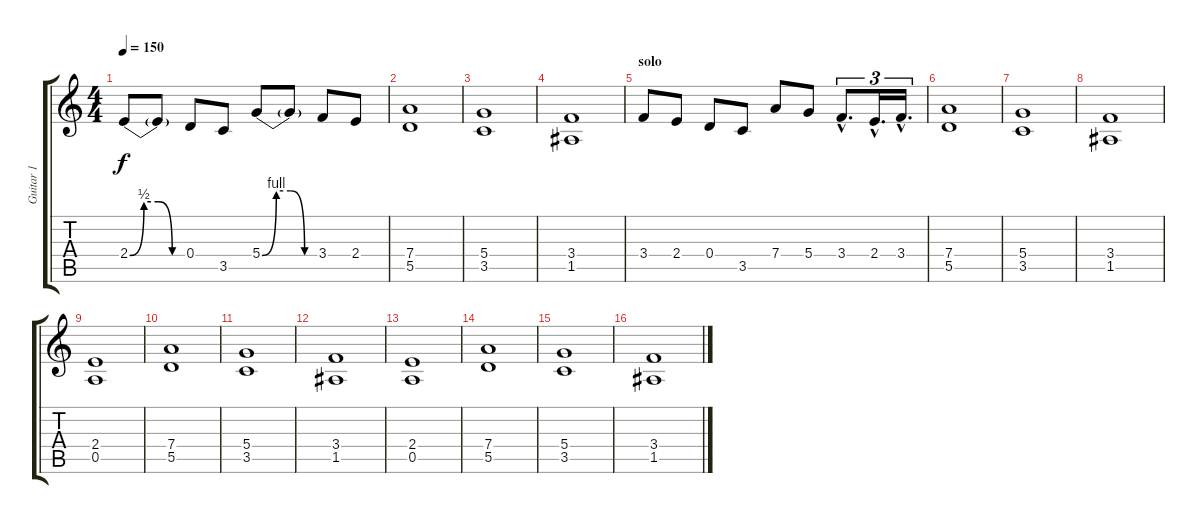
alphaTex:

\track ("Guitar 1" "Guitar 1") {instrument overdrivenguitar}
\staff {score tabs}
\tuning (E4 B3 G3 D3 A2 D2) {hide}
\ts (4 4)
\tempo 150
\clef g2
\ks c
2.4{be (custom 0 0 15 2 30 2 45 0 60 0)}.8{dy f} 2.4{t}.8 0.4.8 3.5.8 5.4{be (custom 0 0 15 4 30 4 45 0 60 0)}.8 5.4{t}.8 3.4.8 2.4.8 |
(7.4 5.5).1 |
(5.4 3.5).1 |
(3.4 1.5).1 |
\section ("" "solo")
3.4.8 2.4.8 0.4.8 3.5.8 7.4.8 5.4.8 3.4{hac}.8{d tu (3 2)} 2.4{hac}.16{d tu (3 2)} 3.4{hac}.16{d tu (3 2)} |
(7.4 5.5).1 |
(5.4 3.5).1 |
(3.4 1.5).1 |
(2.4 0.5).1 |
(7.4 5.5).1 |
(5.4 3.5).1 |
(3.4 1.5).1 |
(2.4 0.5).1 |
(7.4 5.5).1 |
(5.4 3.5).1 |
(3.4 1.5).1
